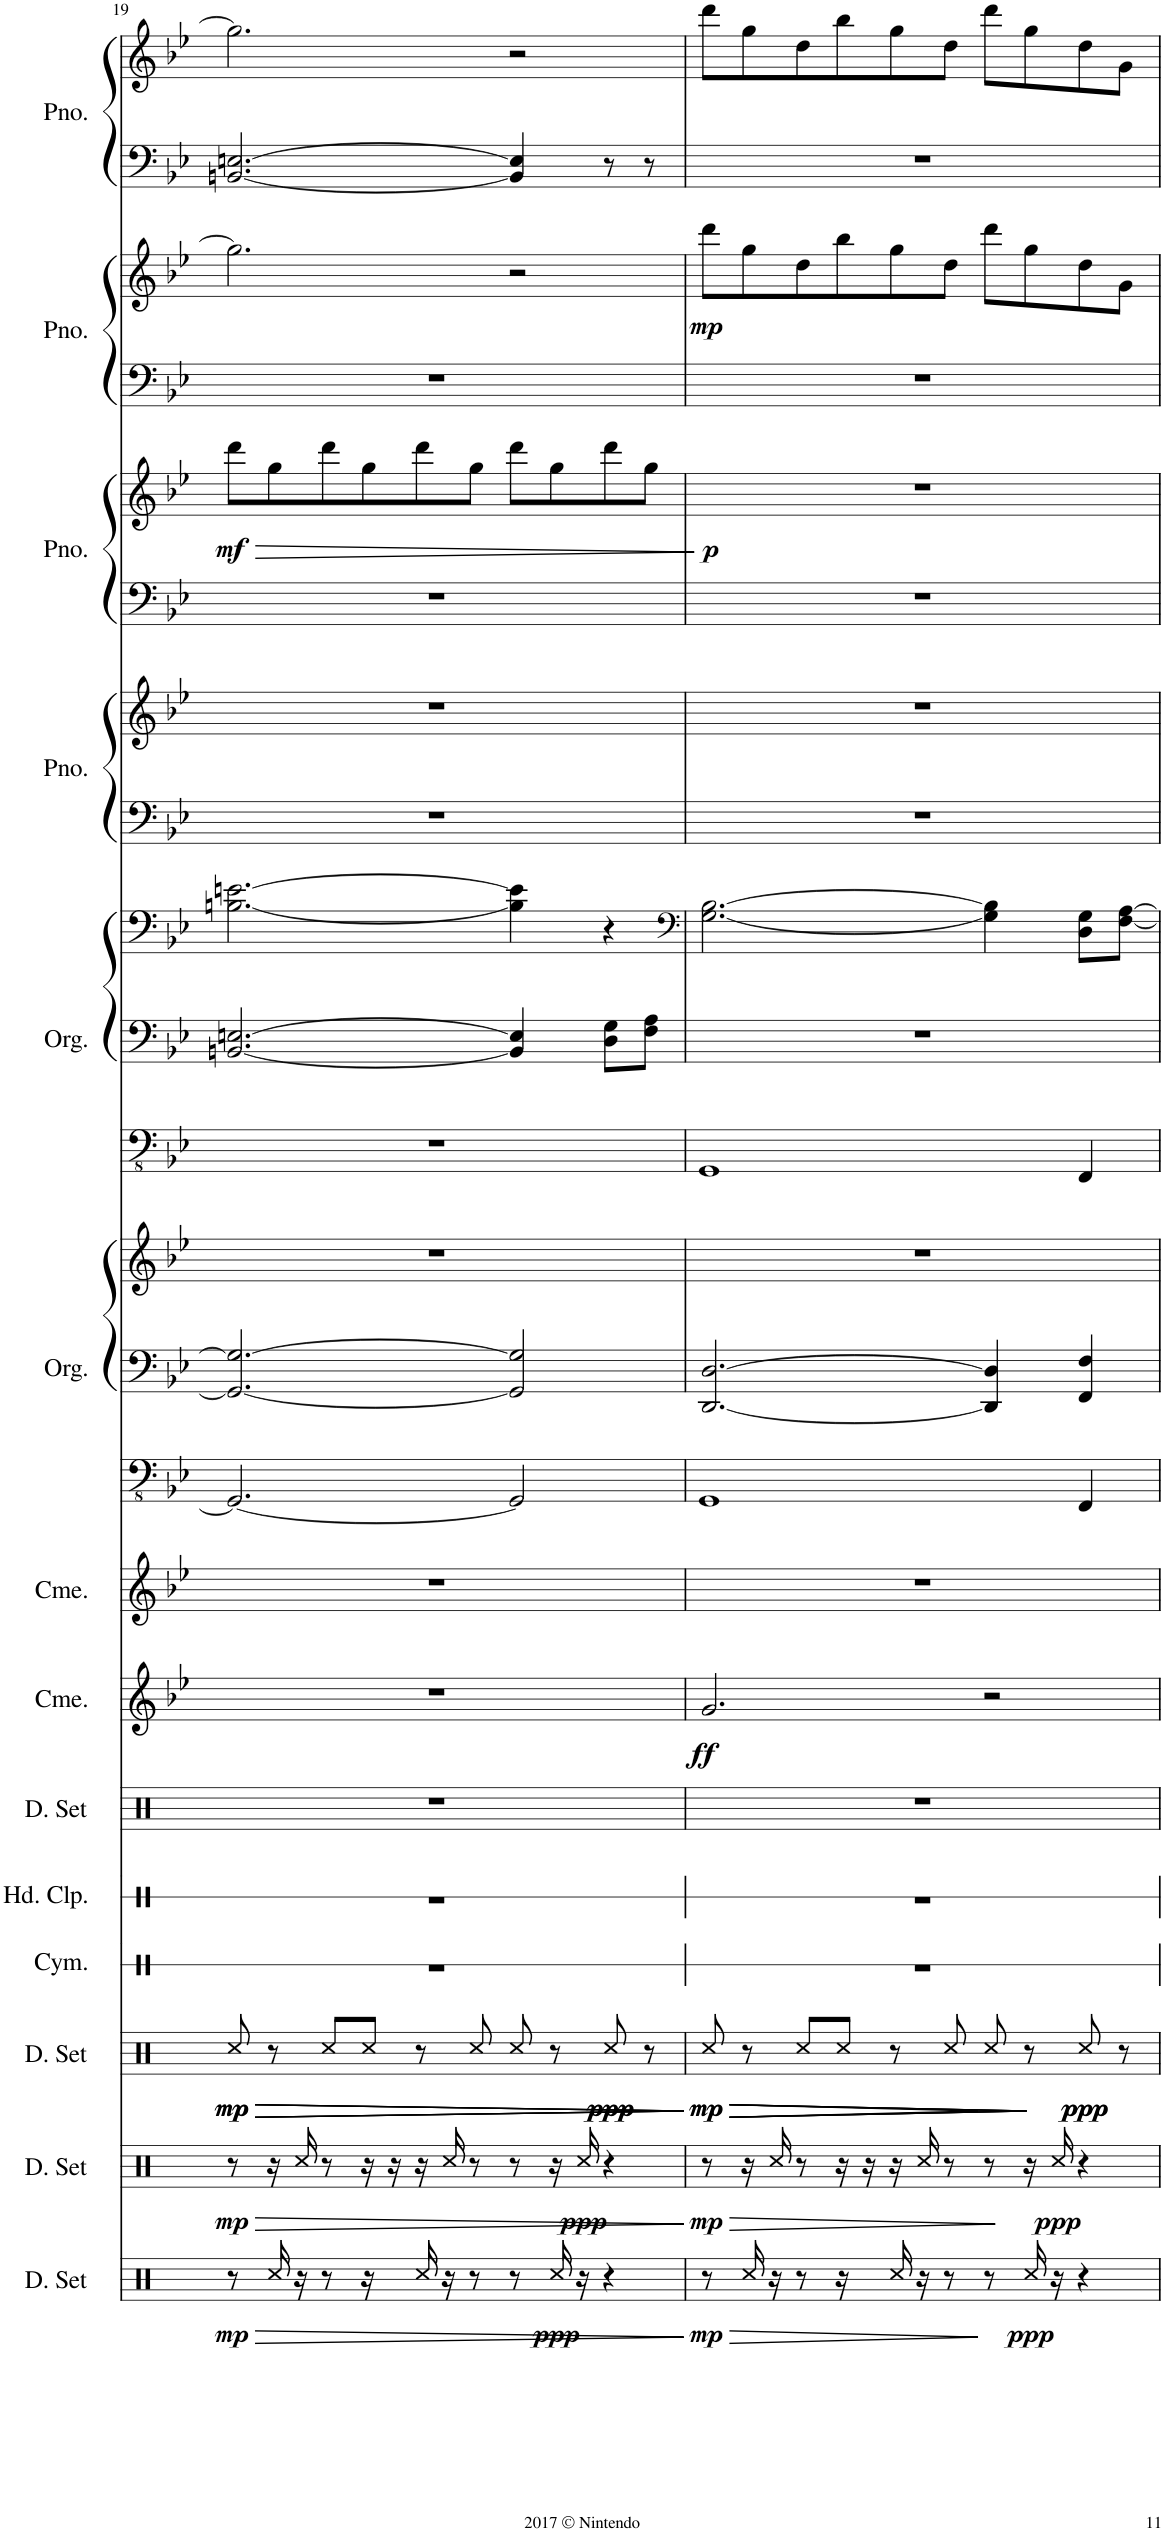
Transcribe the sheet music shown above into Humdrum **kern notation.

**kern	**dynam	**kern	**dynam	**kern	**dynam	**kern	**kern	**kern	**kern	**dynam	**kern	**kern	**kern	**kern	**kern	**kern	**kern	**kern	**kern	**kern	**kern	**dynam	**kern	**kern	**dynam	**kern	**kern
*part14	*part14	*part13	*part13	*part12	*part12	*part11	*part10	*part9	*part8	*part8	*part7	*part6	*part6	*part6	*part5	*part5	*part5	*part4	*part4	*part3	*part3	*part3	*part2	*part2	*part2	*part1	*part1
*staff22	*staff22	*staff21	*staff21	*staff20	*staff20	*staff19	*staff18	*staff17	*staff16	*staff16	*staff15	*staff14	*staff13	*staff12	*staff11	*staff10	*staff9	*staff8	*staff7	*staff6	*staff5	*staff5/6	*staff4	*staff3	*staff3/4	*staff2	*staff1
*I"Drumset	*	*I"Drumset	*	*I"Drumset	*	*I"Cymbal	*I"Hand Clap	*I"Drumset	*I"Chimes	*	*I"Chimes	*I"Organ	*	*	*I"Organ	*	*	*I"Piano	*	*I"Piano	*	*	*I"Piano	*	*	*I"Piano	*
*I'D. Set	*	*I'D. Set	*	*I'D. Set	*	*I'Cym.	*I'Hd. Clp.	*I'D. Set	*I'Cme.	*	*I'Cme.	*I'Org.	*	*	*I'Org.	*	*	*I'Pno.	*	*I'Pno.	*	*	*I'Pno.	*	*	*I'Pno.	*
!!LO:PB:g=z
*clefX	*	*clefX	*	*clefX	*	*clefX	*clefX	*clefX	*clefG2	*	*clefG2	*clefFv4	*clefF4	*clefG2	*clefFv4	*clefF4	*clefF4	*clefF4	*clefG2	*clefF4	*clefG2	*	*clefF4	*clefG2	*	*clefF4	*clefG2
*k[]	*	*k[]	*	*k[]	*	*k[]	*k[]	*k[]	*k[b-e-]	*	*k[b-e-]	*k[b-e-]	*k[b-e-]	*k[b-e-]	*k[b-e-]	*k[b-e-]	*k[b-e-]	*k[b-e-]	*k[b-e-]	*k[b-e-]	*k[b-e-]	*	*k[b-e-]	*k[b-e-]	*	*k[b-e-]	*k[b-e-]
*M5/4	*	*M5/4	*	*M5/4	*	*M5/4	*M5/4	*M5/4	*M5/4	*	*M5/4	*M5/4	*M5/4	*M5/4	*M5/4	*M5/4	*M5/4	*M5/4	*M5/4	*M5/4	*M5/4	*	*M5/4	*M5/4	*	*M5/4	*M5/4
=19	=19	=19	=19	=19	=19	=19	=19	=19	=19	=19	=19	=19	=19	=19	=19	=19	=19	=19	=19	=19	=19	=19	=19	=19	=19	=19	=19
!	!LO:HP:b	!	!LO:HP:b	!	!LO:HP:b	!	!	!	!	!	!	!	!	!	!	!	!	!	!	!	!	!LO:HP:b	!	!	!	!	!
!	!LO:DY:n=1:b	!	!LO:DY:n=1:b	!	!LO:DY:n=1:b	!	!	!	!	!	!	!	!	!	!	!	!	!	!	!	!	!	!	!	!	!	!
!	!	!	!	!	!LO:DY:n=2:b	!	!	!	!	!	!	!	!	!	!	!	!	!	!	!	!	!LO:DY:n=1:b	!	!	!	!	!
8r	> mp	8r	> mp	8Rcc/	> mp mp	4%5r	4%5r	4%5r	4%5r	.	4%5r	2.GGG/_	2.GG/_ 2.G/_	4%5r	4%5r	[2.BBn/ [2.En/	[2.Bn\ [2.en\	4%5r	4%5r	4%5r	8ddd\L	> mf	4%5r	2.gg\]	.	[2.BBn/ [2.En/	2.gg\]
!	!	!	!	!	!LO:HP:b	!	!	!	!	!	!	!	!	!	!	!	!	!	!	!	!	!	!	!	!	!	!
16Rcc/	.	16r	.	8r	>	.	.	.	.	.	.	.	.	.	.	.	.	.	.	.	8gg\	.	.	.	.	.	.
16r	.	16Rcc/	.	.	.	.	.	.	.	.	.	.	.	.	.	.	.	.	.	.	.	.	.	.	.	.	.
!	!	!	!	!	!LO:HP:b	!	!	!	!	!	!	!	!	!	!	!	!	!	!	!	!	!	!	!	!	!	!
8r	.	8r	.	8Rcc/L	>	.	.	.	.	.	.	.	.	.	.	.	.	.	.	.	8ddd\	.	.	.	.	.	.
16r	.	16r	.	8Rcc/J	.	.	.	.	.	.	.	.	.	.	.	.	.	.	.	.	8gg\	.	.	.	.	.	.
16ryy	.	16r	.	.	.	.	.	.	.	.	.	.	.	.	.	.	.	.	.	.	.	.	.	.	.	.	.
16Rcc/	.	16r	.	8r	.	.	.	.	.	.	.	.	.	.	.	.	.	.	.	.	8ddd\	.	.	.	.	.	.
16r	.	16Rcc/	.	.	.	.	.	.	.	.	.	.	.	.	.	.	.	.	.	.	.	.	.	.	.	.	.
8r	.	8r	.	8Rcc/	.	.	.	.	.	.	.	.	.	.	.	.	.	.	.	.	8gg\J	.	.	.	.	.	.
8r	.	8r	.	8Rcc/	.	.	.	.	.	.	.	2GGG/]	2GG/] 2G/]	.	.	4BB/] 4E/]	4B\] 4e\]	.	.	.	8ddd\L	.	.	2r	.	4BB/] 4E/]	2r
!	!LO:DY:n=2:b	!	!	!	!	!	!	!	!	!	!	!	!	!	!	!	!	!	!	!	!	!	!	!	!	!	!
16Rcc/	ppp	16r	.	8r	.	.	.	.	.	.	.	.	.	.	.	.	.	.	.	.	8gg\	.	.	.	.	.	.
!	!	!	!LO:DY:n=2:b	!	!	!	!	!	!	!	!	!	!	!	!	!	!	!	!	!	!	!	!	!	!	!	!
16r	.	16Rcc/	ppp	.	.	.	.	.	.	.	.	.	.	.	.	.	.	.	.	.	.	.	.	.	.	.	.
!	!	!	!	!	!LO:DY:n=3:b	!	!	!	!	!	!	!	!	!	!	!	!	!	!	!	!	!	!	!	!	!	!
!	!	!	!	!	!LO:DY:n=4:b	!	!	!	!	!	!	!	!	!	!	!	!	!	!	!	!	!	!	!	!	!	!
4r	.	4r	.	8Rcc/	ppp ppp	.	.	.	.	.	.	.	.	.	.	8D\ 8G\L	4r	.	.	.	8ddd\	.	.	.	.	8r	.
.	.	.	.	8r	.	.	.	.	.	.	.	.	.	.	.	8F\ 8A\J	.	.	.	.	8gg\J	.	.	.	.	8r	.
.	]	.	]	.	] ] ]	.	.	.	.	.	.	.	.	.	.	.	.	.	.	.	.	]	.	.	.	.	.
=20	=20	=20	=20	=20	=20	=20	=20	=20	=20	=20	=20	=20	=20	=20	=20	=20	=20	=20	=20	=20	=20	=20	=20	=20	=20	=20	=20
*	*	*	*	*	*	*	*	*	*	*	*	*	*	*	*	*	*clefF4	*	*	*	*	*	*	*	*	*	*
!	!LO:HP:b	!	!LO:HP:b	!	!LO:HP:b	!	!	!	!	!	!	!	!	!	!	!	!	!	!	!	!	!	!	!	!	!	!
!	!LO:DY:n=1:b	!	!LO:DY:n=1:b	!	!LO:DY:n=1:b	!	!	!	!	!	!	!	!	!	!	!	!	!	!	!	!	!	!	!	!	!	!
!	!	!	!	!	!LO:DY:n=2:b	!	!	!	!	!LO:DY:b	!	!	!	!	!	!	!	!	!	!	!	!LO:DY:b	!	!	!LO:DY:b	!	!
8r	> mp	8r	> mp	8Rcc/	> mp mp	4%5r	4%5r	4%5r	2.g/	ff	4%5r	1GGG	[2.DD/ [2.D/	4%5r	1GGG	4%5r	[2.G\ [2.B-\	4%5r	4%5r	4%5r	4%5r	p	4%5r	8ddd\L	mp	4%5r	8ddd\L
!	!	!	!	!	!LO:HP:b	!	!	!	!	!	!	!	!	!	!	!	!	!	!	!	!	!	!	!	!	!	!
16Rcc/	.	16r	.	8r	>	.	.	.	.	.	.	.	.	.	.	.	.	.	.	.	.	.	.	8gg\	.	.	8gg\
16r	.	16Rcc/	.	.	.	.	.	.	.	.	.	.	.	.	.	.	.	.	.	.	.	.	.	.	.	.	.
!	!	!	!	!	!LO:HP:b	!	!	!	!	!	!	!	!	!	!	!	!	!	!	!	!	!	!	!	!	!	!
8r	.	8r	.	8Rcc/L	>	.	.	.	.	.	.	.	.	.	.	.	.	.	.	.	.	.	.	8dd\	.	.	8dd\
!	!	!	!	!	!LO:HP:b	!	!	!	!	!	!	!	!	!	!	!	!	!	!	!	!	!	!	!	!	!	!
16r	.	16r	.	8Rcc/J	>	.	.	.	.	.	.	.	.	.	.	.	.	.	.	.	.	.	.	8bb-\	.	.	8bb-\
16ryy	.	16r	.	.	.	.	.	.	.	.	.	.	.	.	.	.	.	.	.	.	.	.	.	.	.	.	.
16Rcc/	.	16r	.	8r	.	.	.	.	.	.	.	.	.	.	.	.	.	.	.	.	.	.	.	8gg\	.	.	8gg\
16r	.	16Rcc/	.	.	.	.	.	.	.	.	.	.	.	.	.	.	.	.	.	.	.	.	.	.	.	.	.
8r	.	8r	.	8Rcc/	.	.	.	.	.	.	.	.	.	.	.	.	.	.	.	.	.	.	.	8dd\J	.	.	8dd\J
8r	.	8r	.	8Rcc/	.	.	.	.	2r	.	.	.	4DD/] 4D/]	.	.	.	4G\] 4B-\]	.	.	.	.	.	.	8ddd\L	.	.	8ddd\L
!	!LO:DY:n=2:b	!	!	!	!	!	!	!	!	!	!	!	!	!	!	!	!	!	!	!	!	!	!	!	!	!	!
16Rcc/	ppp	16r	.	8r	.	.	.	.	.	.	.	.	.	.	.	.	.	.	.	.	.	.	.	8gg\	.	.	8gg\
!	!	!	!LO:DY:n=2:b	!	!	!	!	!	!	!	!	!	!	!	!	!	!	!	!	!	!	!	!	!	!	!	!
16r	.	16Rcc/	ppp	.	.	.	.	.	.	.	.	.	.	.	.	.	.	.	.	.	.	.	.	.	.	.	.
!	!	!	!	!	!LO:DY:n=3:b	!	!	!	!	!	!	!	!	!	!	!	!	!	!	!	!	!	!	!	!	!	!
!	!	!	!	!	!LO:DY:n=4:b	!	!	!	!	!	!	!	!	!	!	!	!	!	!	!	!	!	!	!	!	!	!
4r	.	4r	.	8Rcc/	ppp ppp	.	.	.	.	.	.	4FFF/	4FF/ 4F/	.	4FFF/	.	8D\ 8G\L	.	.	.	.	.	.	8dd\	.	.	8dd\
.	.	.	.	8r	.	.	.	.	.	.	.	.	.	.	.	.	[8F\ [8A\J	.	.	.	.	.	.	8g\J	.	.	8g\J
.	]	.	]	.	] ] ] ]	.	.	.	.	.	.	.	.	.	.	.	.	.	.	.	.	.	.	.	.	.	.
=	=	=	=	=	=	=	=	=	=	=	=	=	=	=	=	=	=	=	=	=	=	=	=	=	=	=	=
*-	*-	*-	*-	*-	*-	*-	*-	*-	*-	*-	*-	*-	*-	*-	*-	*-	*-	*-	*-	*-	*-	*-	*-	*-	*-	*-	*-
